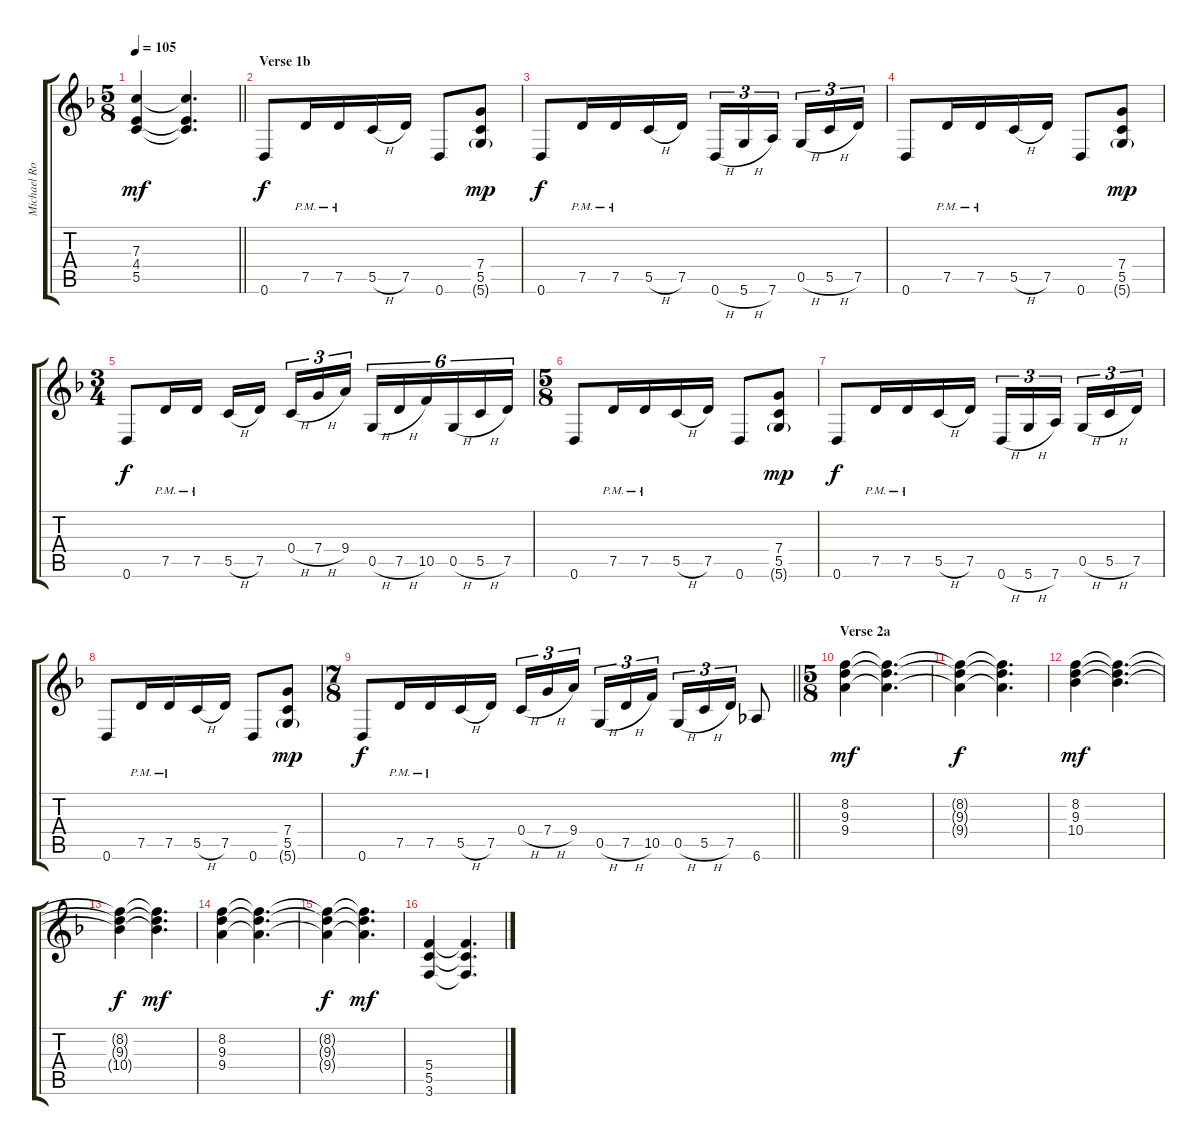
\track ("Michael Romeo Gtr. L" "Michael Ro") {instrument distortionguitar}
\staff {score tabs}
\tuning (D4 A3 F3 C3 G2 D2) {hide}
\ts (5 8)
\tempo 105
\clef g2
\barLineRight lightlight
\ks dminor
(7.3 4.4 5.5).4{dy mf} (7.3{t} 4.4{t} 5.5{t}).4{d} |
\section ("" "Verse 1b")
0.6.8{dy f volume 16} 7.5{pm}.16 7.5{pm}.16 5.5{h}.16 7.5.16 0.6.8 (7.4 5.5 5.6{g}).8{dy mp} |
0.6.8{dy f} 7.5{pm}.16 7.5{pm}.16 5.5{h}.16 7.5.16 0.6{h}.16{tu (3 2)} 5.6{h}.16{tu (3 2)} 7.6.16{tu (3 2)} 0.5{h}.16{tu (3 2)} 5.5{h}.16{tu (3 2)} 7.5.16{tu (3 2)} |
0.6.8 7.5{pm}.16 7.5{pm}.16 5.5{h}.16 7.5.16 0.6.8 (7.4 5.5 5.6{g}).8{dy mp} |
\ts (3 4)
0.6.8{dy f} 7.5{pm}.16 7.5{pm}.16 5.5{h}.16 7.5.16{beam splitsecondary} 0.4{h}.16{tu (3 2)} 7.4{h}.16{tu (3 2)} 9.4.16{tu (3 2)} 0.5{h}.16{tu (6 4)} 7.5{h}.16{tu (6 4)} 10.5.16{tu (6 4)} 0.5{h}.16{tu (6 4)} 5.5{h}.16{tu (6 4)} 7.5.16{tu (6 4)} |
\ts (5 8)
0.6.8 7.5{pm}.16 7.5{pm}.16 5.5{h}.16 7.5.16 0.6.8 (7.4 5.5 5.6{g}).8{dy mp} |
0.6.8{dy f} 7.5{pm}.16 7.5{pm}.16 5.5{h}.16 7.5.16 0.6{h}.16{tu (3 2)} 5.6{h}.16{tu (3 2)} 7.6.16{tu (3 2)} 0.5{h}.16{tu (3 2)} 5.5{h}.16{tu (3 2)} 7.5.16{tu (3 2)} |
0.6.8 7.5{pm}.16 7.5{pm}.16 5.5{h}.16 7.5.16 0.6.8 (7.4 5.5 5.6{g}).8{dy mp} |
\ts (7 8)
\barLineRight lightlight
0.6.8{dy f} 7.5{pm}.16 7.5{pm}.16 5.5{h}.16 7.5.16 0.4{h}.16{tu (3 2)} 7.4{h}.16{tu (3 2)} 9.4.16{tu (3 2)} 0.5{h}.16{tu (3 2)} 7.5{h}.16{tu (3 2)} 10.5.16{tu (3 2)} 0.5{h}.16{tu (3 2)} 5.5{h}.16{tu (3 2)} 7.5.16{tu (3 2)} 6.6.8 |
\ts (5 8)
\section ("" "Verse 2a")
(8.2 9.3 9.4).4{dy mf volume 13} (8.2{t} 9.3{t} 9.4{t}).4{d} |
(8.2{t} 9.3{t} 9.4{t}).4{dy f} (8.2{t} 9.3{t} 9.4{t}).4{d} |
(8.2 9.3 10.4).4{dy mf} (8.2{t} 9.3{t} 10.4{t}).4{d} |
(8.2{t} 9.3{t} 10.4{t}).4{dy f} (8.2{t} 9.3{t} 10.4{t}).4{d dy mf} |
(8.2 9.3 9.4).4 (8.2{t} 9.3{t} 9.4{t}).4{d} |
(8.2{t} 9.3{t} 9.4{t}).4{dy f} (8.2{t} 9.3{t} 9.4{t}).4{d dy mf} |
(5.4 5.5 3.6).4 (5.4{t} 5.5{t} 3.6{t}).4{d}
